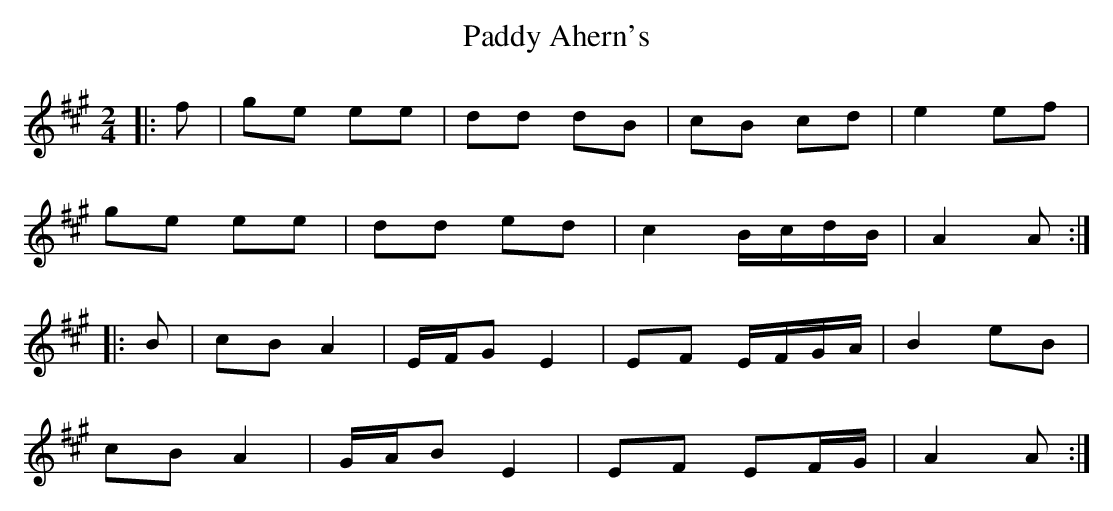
X:1
T: Paddy Ahern's
M: 2/4
L: 1/8
K: Amaj
|:f|ge ee|dd dB|cB cd|e2 ef|
ge ee|dd ed|c2 B/c/d/B/|A2A:|
|:B|cB A2|E/F/G E2|EF E/F/G/A/|B2 eB|
cB A2|G/A/B E2|EF EF/G/|A2A:|
